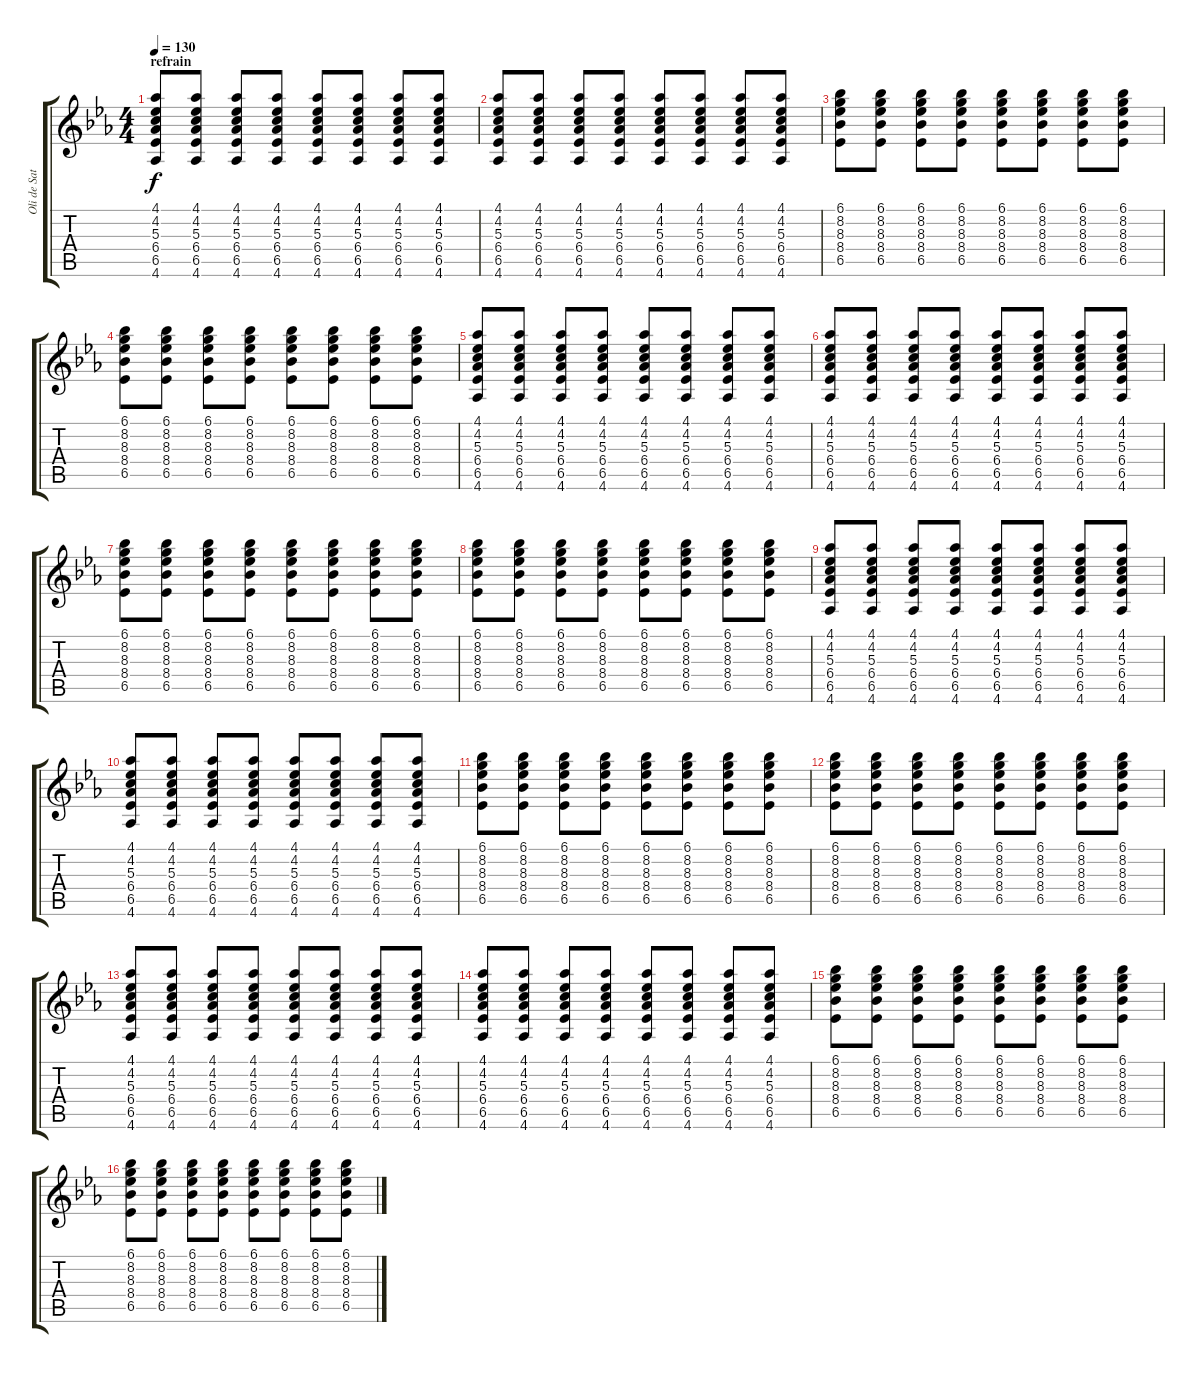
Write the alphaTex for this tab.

\track ("Oli de Sat " "Oli de Sat") {instrument distortionguitar}
\staff {score tabs}
\tuning (E4 B3 G3 D3 A2 E2) {hide}
\ts (4 4)
\section ("" "refrain")
\tempo 130
\clef g2
\ks eb
(4.1 4.2 5.3 6.4 6.5 4.6).8{dy f} (4.1 4.2 5.3 6.4 6.5 4.6).8 (4.1 4.2 5.3 6.4 6.5 4.6).8 (4.1 4.2 5.3 6.4 6.5 4.6).8 (4.1 4.2 5.3 6.4 6.5 4.6).8 (4.1 4.2 5.3 6.4 6.5 4.6).8 (4.1 4.2 5.3 6.4 6.5 4.6).8 (4.1 4.2 5.3 6.4 6.5 4.6).8 |
(4.1 4.2 5.3 6.4 6.5 4.6).8 (4.1 4.2 5.3 6.4 6.5 4.6).8 (4.1 4.2 5.3 6.4 6.5 4.6).8 (4.1 4.2 5.3 6.4 6.5 4.6).8 (4.1 4.2 5.3 6.4 6.5 4.6).8 (4.1 4.2 5.3 6.4 6.5 4.6).8 (4.1 4.2 5.3 6.4 6.5 4.6).8 (4.1 4.2 5.3 6.4 6.5 4.6).8 |
(6.1 8.2 8.3 8.4 6.5).8 (6.1 8.2 8.3 8.4 6.5).8 (6.1 8.2 8.3 8.4 6.5).8 (6.1 8.2 8.3 8.4 6.5).8 (6.1 8.2 8.3 8.4 6.5).8 (6.1 8.2 8.3 8.4 6.5).8 (6.1 8.2 8.3 8.4 6.5).8 (6.1 8.2 8.3 8.4 6.5).8 |
(6.1 8.2 8.3 8.4 6.5).8 (6.1 8.2 8.3 8.4 6.5).8 (6.1 8.2 8.3 8.4 6.5).8 (6.1 8.2 8.3 8.4 6.5).8 (6.1 8.2 8.3 8.4 6.5).8 (6.1 8.2 8.3 8.4 6.5).8 (6.1 8.2 8.3 8.4 6.5).8 (6.1 8.2 8.3 8.4 6.5).8 |
(4.1 4.2 5.3 6.4 6.5 4.6).8 (4.1 4.2 5.3 6.4 6.5 4.6).8 (4.1 4.2 5.3 6.4 6.5 4.6).8 (4.1 4.2 5.3 6.4 6.5 4.6).8 (4.1 4.2 5.3 6.4 6.5 4.6).8 (4.1 4.2 5.3 6.4 6.5 4.6).8 (4.1 4.2 5.3 6.4 6.5 4.6).8 (4.1 4.2 5.3 6.4 6.5 4.6).8 |
(4.1 4.2 5.3 6.4 6.5 4.6).8 (4.1 4.2 5.3 6.4 6.5 4.6).8 (4.1 4.2 5.3 6.4 6.5 4.6).8 (4.1 4.2 5.3 6.4 6.5 4.6).8 (4.1 4.2 5.3 6.4 6.5 4.6).8 (4.1 4.2 5.3 6.4 6.5 4.6).8 (4.1 4.2 5.3 6.4 6.5 4.6).8 (4.1 4.2 5.3 6.4 6.5 4.6).8 |
(6.1 8.2 8.3 8.4 6.5).8 (6.1 8.2 8.3 8.4 6.5).8 (6.1 8.2 8.3 8.4 6.5).8 (6.1 8.2 8.3 8.4 6.5).8 (6.1 8.2 8.3 8.4 6.5).8 (6.1 8.2 8.3 8.4 6.5).8 (6.1 8.2 8.3 8.4 6.5).8 (6.1 8.2 8.3 8.4 6.5).8 |
(6.1 8.2 8.3 8.4 6.5).8 (6.1 8.2 8.3 8.4 6.5).8 (6.1 8.2 8.3 8.4 6.5).8 (6.1 8.2 8.3 8.4 6.5).8 (6.1 8.2 8.3 8.4 6.5).8 (6.1 8.2 8.3 8.4 6.5).8 (6.1 8.2 8.3 8.4 6.5).8 (6.1 8.2 8.3 8.4 6.5).8 |
(4.1 4.2 5.3 6.4 6.5 4.6).8 (4.1 4.2 5.3 6.4 6.5 4.6).8 (4.1 4.2 5.3 6.4 6.5 4.6).8 (4.1 4.2 5.3 6.4 6.5 4.6).8 (4.1 4.2 5.3 6.4 6.5 4.6).8 (4.1 4.2 5.3 6.4 6.5 4.6).8 (4.1 4.2 5.3 6.4 6.5 4.6).8 (4.1 4.2 5.3 6.4 6.5 4.6).8 |
(4.1 4.2 5.3 6.4 6.5 4.6).8 (4.1 4.2 5.3 6.4 6.5 4.6).8 (4.1 4.2 5.3 6.4 6.5 4.6).8 (4.1 4.2 5.3 6.4 6.5 4.6).8 (4.1 4.2 5.3 6.4 6.5 4.6).8 (4.1 4.2 5.3 6.4 6.5 4.6).8 (4.1 4.2 5.3 6.4 6.5 4.6).8 (4.1 4.2 5.3 6.4 6.5 4.6).8 |
(6.1 8.2 8.3 8.4 6.5).8 (6.1 8.2 8.3 8.4 6.5).8 (6.1 8.2 8.3 8.4 6.5).8 (6.1 8.2 8.3 8.4 6.5).8 (6.1 8.2 8.3 8.4 6.5).8 (6.1 8.2 8.3 8.4 6.5).8 (6.1 8.2 8.3 8.4 6.5).8 (6.1 8.2 8.3 8.4 6.5).8 |
(6.1 8.2 8.3 8.4 6.5).8 (6.1 8.2 8.3 8.4 6.5).8 (6.1 8.2 8.3 8.4 6.5).8 (6.1 8.2 8.3 8.4 6.5).8 (6.1 8.2 8.3 8.4 6.5).8 (6.1 8.2 8.3 8.4 6.5).8 (6.1 8.2 8.3 8.4 6.5).8 (6.1 8.2 8.3 8.4 6.5).8 |
(4.1 4.2 5.3 6.4 6.5 4.6).8 (4.1 4.2 5.3 6.4 6.5 4.6).8 (4.1 4.2 5.3 6.4 6.5 4.6).8 (4.1 4.2 5.3 6.4 6.5 4.6).8 (4.1 4.2 5.3 6.4 6.5 4.6).8 (4.1 4.2 5.3 6.4 6.5 4.6).8 (4.1 4.2 5.3 6.4 6.5 4.6).8 (4.1 4.2 5.3 6.4 6.5 4.6).8 |
(4.1 4.2 5.3 6.4 6.5 4.6).8 (4.1 4.2 5.3 6.4 6.5 4.6).8 (4.1 4.2 5.3 6.4 6.5 4.6).8 (4.1 4.2 5.3 6.4 6.5 4.6).8 (4.1 4.2 5.3 6.4 6.5 4.6).8 (4.1 4.2 5.3 6.4 6.5 4.6).8 (4.1 4.2 5.3 6.4 6.5 4.6).8 (4.1 4.2 5.3 6.4 6.5 4.6).8 |
(6.1 8.2 8.3 8.4 6.5).8 (6.1 8.2 8.3 8.4 6.5).8 (6.1 8.2 8.3 8.4 6.5).8 (6.1 8.2 8.3 8.4 6.5).8 (6.1 8.2 8.3 8.4 6.5).8 (6.1 8.2 8.3 8.4 6.5).8 (6.1 8.2 8.3 8.4 6.5).8 (6.1 8.2 8.3 8.4 6.5).8 |
(6.1 8.2 8.3 8.4 6.5).8 (6.1 8.2 8.3 8.4 6.5).8 (6.1 8.2 8.3 8.4 6.5).8 (6.1 8.2 8.3 8.4 6.5).8 (6.1 8.2 8.3 8.4 6.5).8 (6.1 8.2 8.3 8.4 6.5).8 (6.1 8.2 8.3 8.4 6.5).8 (6.1 8.2 8.3 8.4 6.5).8
